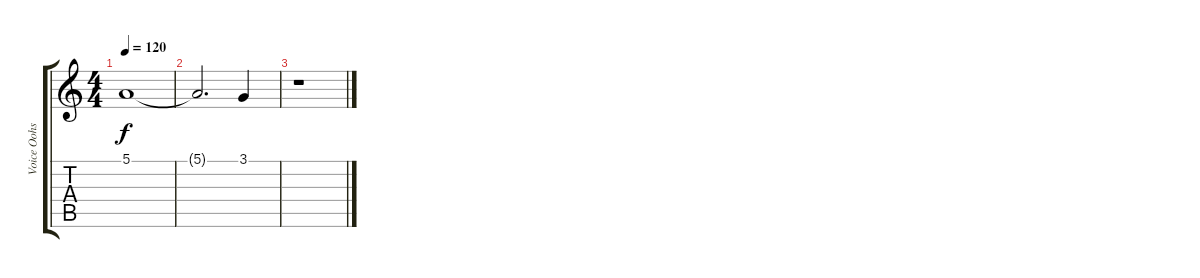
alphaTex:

\track ("Voice Oohs" "Voice Oohs") {instrument voiceoohs}
\staff {score tabs}
\tuning (E4 B3 G3 D3 A2 E2) {hide}
\ts (4 4)
\tempo 120
\clef g2
\ks c
5.1.1{dy f} |
5.1{t}.2{d} 3.1.4 |
r.1
